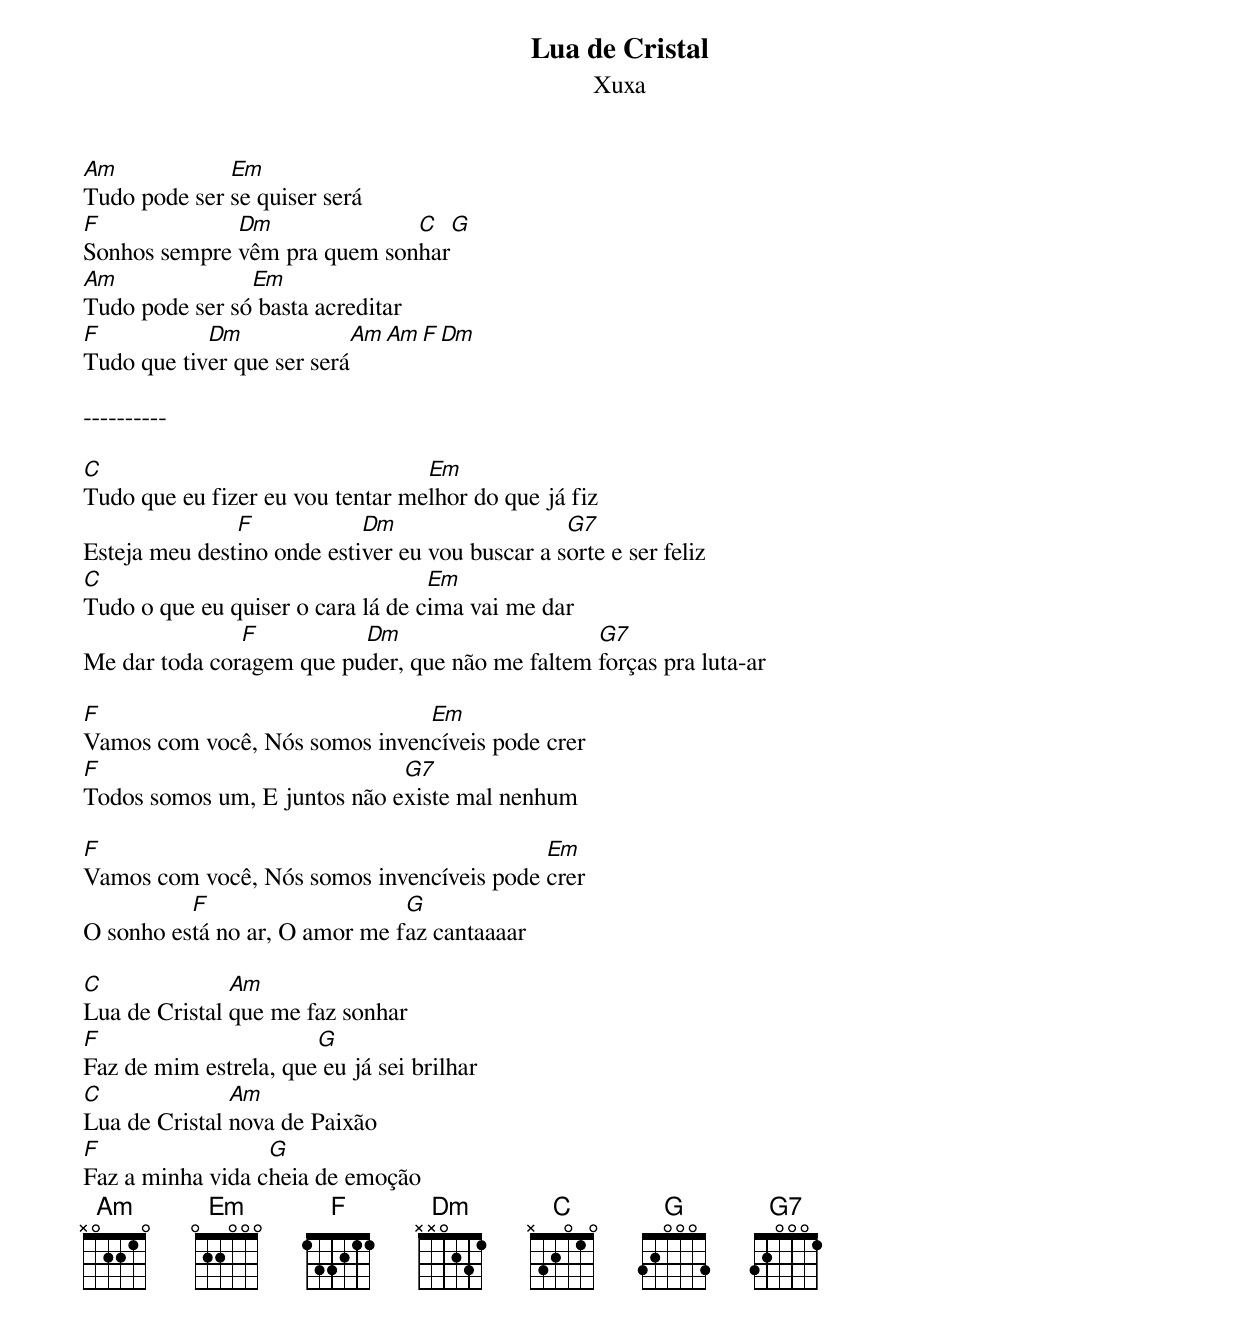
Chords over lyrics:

Lua de Cristal
Xuxa



Am            Em
Tudo pode ser se quiser será
F             Dm              C   G
Sonhos sempre vêm pra quem sonhar
Am              Em
Tudo pode ser só basta acreditar
F           Dm             Am Am  F  Dm
Tudo que tiver que ser será

----------

C                                 Em
Tudo que eu fizer eu vou tentar melhor do que já fiz
               F            Dm                   G7
Esteja meu destino onde estiver eu vou buscar a sorte e ser feliz
C                                  Em
Tudo o que eu quiser o cara lá de cima vai me dar
               F          Dm                     G7
Me dar toda coragem que puder, que não me faltem forças pra luta-ar

F                              Em
Vamos com você, Nós somos invencíveis pode crer
F                             G7
Todos somos um, E juntos não existe mal nenhum

F                                          Em
Vamos com você, Nós somos invencíveis pode crer
          F                    G
O sonho está no ar, O amor me faz cantaaaar

C              Am
Lua de Cristal que me faz sonhar
F                      G
Faz de mim estrela, que eu já sei brilhar
C              Am
Lua de Cristal nova de Paixão
F                 G
Faz a minha vida cheia de emoção
